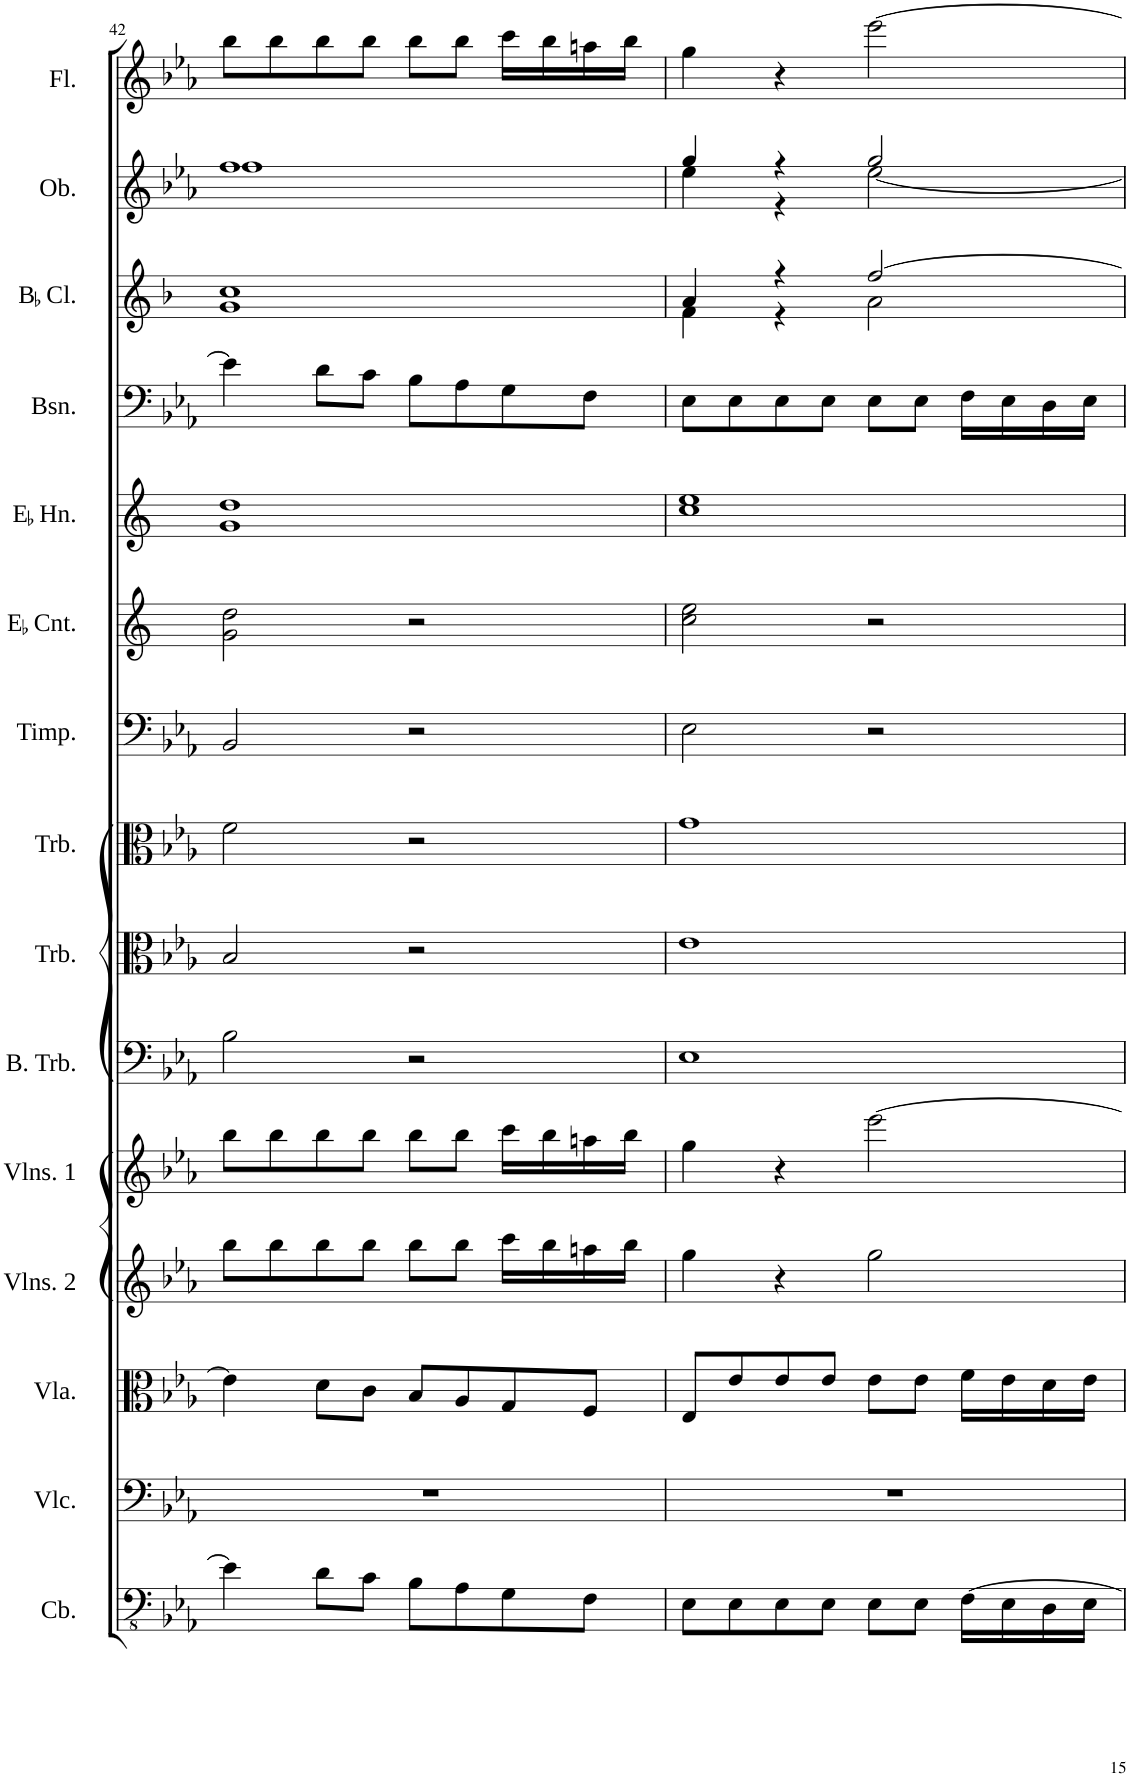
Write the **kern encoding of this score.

**kern	**kern	**kern	**kern	**kern	**kern	**kern	**kern	**kern	**kern	**kern	**kern	**kern	**kern	**kern
*part15	*part14	*part13	*part12	*part11	*part10	*part9	*part8	*part7	*part6	*part5	*part4	*part3	*part2	*part1
*staff15	*staff14	*staff13	*staff12	*staff11	*staff10	*staff9	*staff8	*staff7	*staff6	*staff5	*staff4	*staff3	*staff2	*staff1
*I"Double Bass	*I"Violoncello	*I"Viola	*I"Violins 2	*I"Violins 1	*I"Bass Trombone	*I"Trombone	*I"Trombone	*I"Timpani	*I"EaccidentalFlat Cornet	*I"EaccidentalFlat Horn	*I"Bassoon	*I"BaccidentalFlat Clarinet	*I"Oboe	*I"Flute
*	*I'Vlc.	*I'Vla.	*I'Vlns. 2	*I'Vlns. 1	*I'B. Trb.	*I'Trb.	*I'Trb.	*I'Timp.	*I'EaccidentalFlat Cnt.	*I'EaccidentalFlat Hn.	*I'Bsn.	*I'BaccidentalFlat Cl.	*I'Ob.	*I'Fl.
!!LO:PB:g=z
*clefFv4	*clefF4	*clefC3	*clefG2	*clefG2	*clefF4	*clefC3	*clefC3	*clefF4	*clefG2	*clefG2	*clefF4	*clefG2	*clefG2	*clefG2
*Trd7c12	*	*	*	*	*	*	*	*	*Trd-2c-3	*Trd5c9	*	*Trd1c2	*	*
*k[b-e-a-]	*k[b-e-a-]	*k[b-e-a-]	*k[b-e-a-]	*k[b-e-a-]	*k[b-e-a-]	*k[b-e-a-]	*k[b-e-a-]	*k[b-e-a-]	*k[]	*k[]	*k[b-e-a-]	*k[b-]	*k[b-e-a-]	*k[b-e-a-]
*M4/4	*M4/4	*M4/4	*M4/4	*M4/4	*M4/4	*M4/4	*M4/4	*M4/4	*M4/4	*M4/4	*M4/4	*M4/4	*M4/4	*M4/4
*met(c|)	*met(c|)	*met(c|)	*met(c|)	*met(c|)	*met(c|)	*met(c|)	*met(c|)	*met(c|)	*met(c|)	*met(c|)	*met(c|)	*met(c|)	*met(c|)	*met(c|)
=42	=42	=42	=42	=42	=42	=42	=42	=42	=42	=42	=42	=42	=42	=42
*	*	*	*	*	*	*	*	*	*	*	*	*	*^	*
4E-\]	1r	4e-\]	8bb-\L	8bb-\L	2B-\	2B-/	2f\	2BB-/	2g\ 2dd\	1g 1dd	4e-\]	1g 1cc	1ff	1ff	8bb-\L
.	.	.	8bb-\	8bb-\	.	.	.	.	.	.	.	.	.	.	8bb-\
8D\L	.	8d\L	8bb-\	8bb-\	.	.	.	.	.	.	8d\L	.	.	.	8bb-\
8C\J	.	8c\J	8bb-\J	8bb-\J	.	.	.	.	.	.	8c\J	.	.	.	8bb-\J
8BB-\L	.	8B-/L	8bb-\L	8bb-\L	2r	2r	2r	2r	2r	.	8B-\L	.	.	.	8bb-\L
8AA-\	.	8A-/	8bb-\J	8bb-\J	.	.	.	.	.	.	8A-\	.	.	.	8bb-\J
8GG\	.	8G/	16ccc\LL	16ccc\LL	.	.	.	.	.	.	8G\	.	.	.	16ccc\LL
.	.	.	16bb-\	16bb-\	.	.	.	.	.	.	.	.	.	.	16bb-\
8FF\J	.	8F/J	16aan\	16aan\	.	.	.	.	.	.	8F\J	.	.	.	16aan\
.	.	.	16bb-\JJ	16bb-\JJ	.	.	.	.	.	.	.	.	.	.	16bb-\JJ
=43	=43	=43	=43	=43	=43	=43	=43	=43	=43	=43	=43	=43	=43	=43	=43
*	*	*	*	*	*	*	*	*	*	*	*	*^	*	*	*
8EE-\L	1r	8E-/L	4gg\	4gg\	1E-	1e-	1g	2E-\	2cc\ 2ee\	1cc 1ee	8E-\L	4a/	4f\	4gg/	4ee-\	4gg\
8EE-\	.	8e-/	.	.	.	.	.	.	.	.	8E-\	.	.	.	.	.
8EE-\	.	8e-/	4r	4r	.	.	.	.	.	.	8E-\	4r	4r	4r	4r	4r
8EE-\J	.	8e-/J	.	.	.	.	.	.	.	.	8E-\J	.	.	.	.	.
8EE-\L	.	8e-\L	2gg\	[2eee-\	.	.	.	2r	2r	.	8E-\L	[2ff/	2a\	2gg/	[2ee-\	[2eee-\
8EE-\J	.	8e-\J	.	.	.	.	.	.	.	.	8E-\J	.	.	.	.	.
[16FF\LL	.	16f\LL	.	.	.	.	.	.	.	.	16F\LL	.	.	.	.	.
16EE-\	.	16e-\	.	.	.	.	.	.	.	.	16E-\	.	.	.	.	.
16DD\	.	16d\	.	.	.	.	.	.	.	.	16D\	.	.	.	.	.
16EE-\JJ	.	16e-\JJ	.	.	.	.	.	.	.	.	16E-\JJ	.	.	.	.	.
*	*	*	*	*	*	*	*	*	*	*	*	*v	*v	*	*	*
*	*	*	*	*	*	*	*	*	*	*	*	*	*v	*v	*
=	=	=	=	=	=	=	=	=	=	=	=	=	=	=
*-	*-	*-	*-	*-	*-	*-	*-	*-	*-	*-	*-	*-	*-	*-
